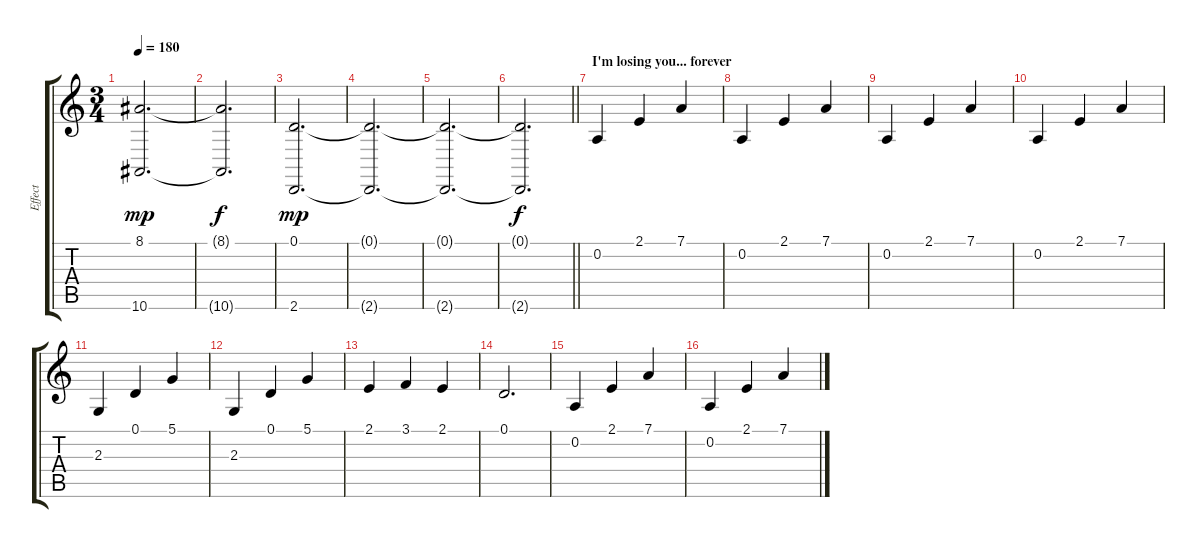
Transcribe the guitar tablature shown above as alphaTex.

\track ("Effect" "Effect") {instrument stringensemble1}
\staff {score tabs}
\tuning (D4 A3 F3 C3 G2 C2) {hide}
\ts (3 4)
\tempo 180
\clef g2
\ks c
(8.1{t} 10.6{t}).2{d dy mp} |
(8.1{t} 10.6{t}).2{d dy f} |
(0.1 2.6).2{d dy mp} |
(0.1{t} 2.6{t}).2{d} |
(0.1{t} 2.6{t}).2{d} |
\barLineRight lightlight
(0.1{t} 2.6{t}).2{d dy f} |
\section ("" "I'm losing you... forever")
0.2.4 2.1.4 7.1.4 |
0.2.4 2.1.4 7.1.4 |
0.2.4 2.1.4 7.1.4 |
0.2.4 2.1.4 7.1.4 |
2.3.4 0.1.4 5.1.4 |
2.3.4 0.1.4 5.1.4 |
2.1.4 3.1.4 2.1.4 |
0.1.2{d} |
0.2.4 2.1.4 7.1.4 |
0.2.4 2.1.4 7.1.4
